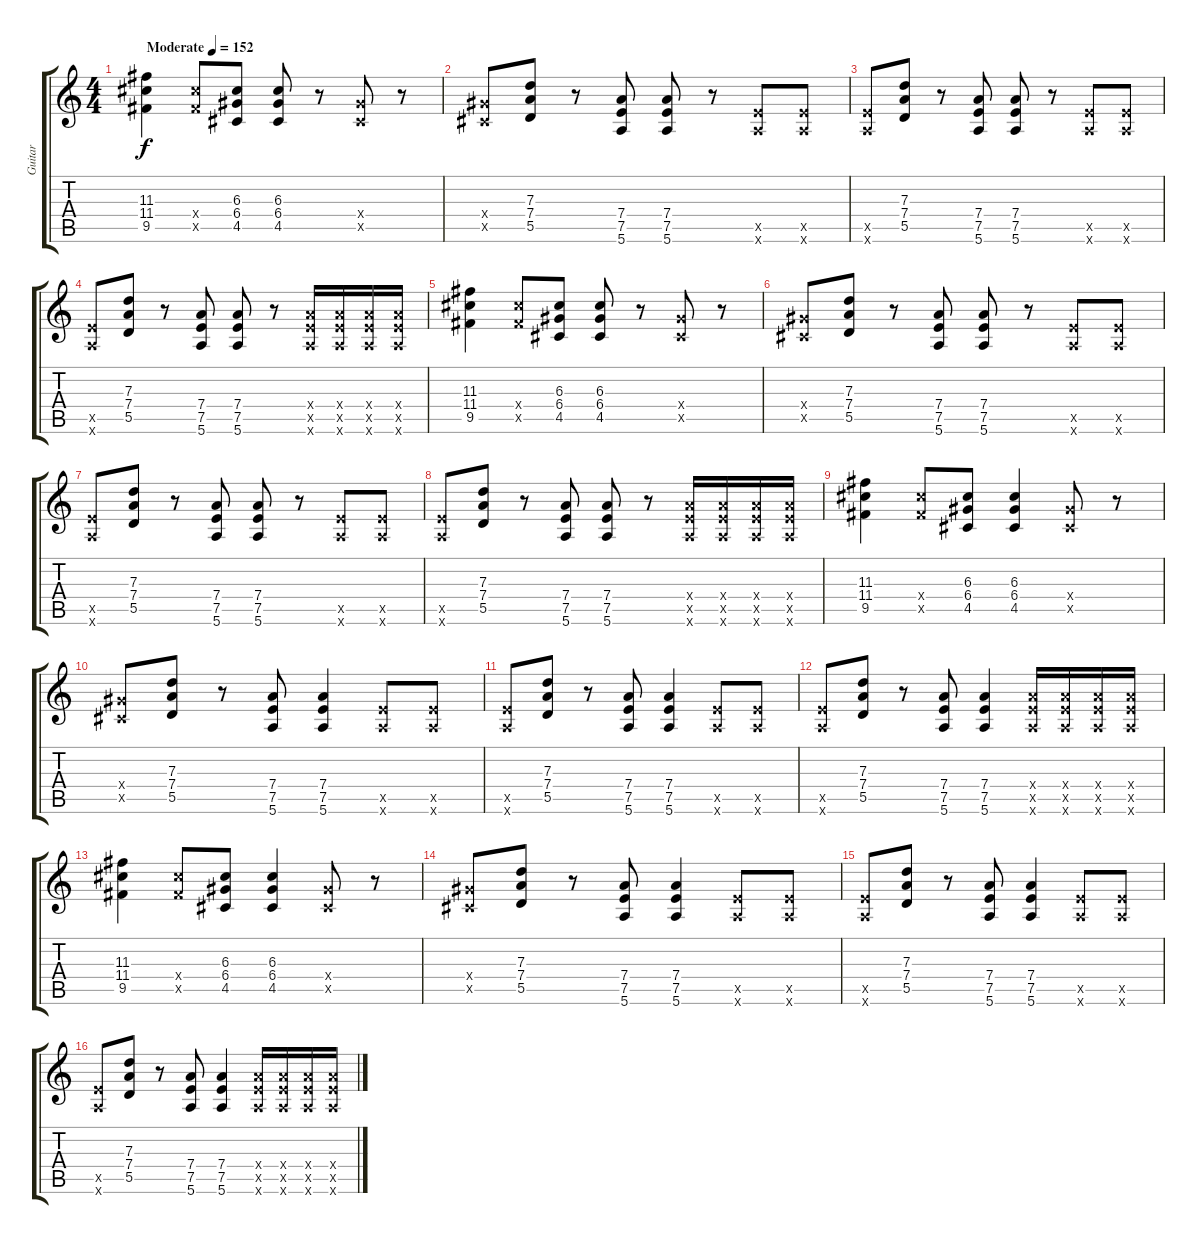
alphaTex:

\track ("Guitar" "Guitar") {instrument overdrivenguitar}
\staff {score tabs}
\tuning (E4 B3 G3 D3 A2 E2) {hide}
\ts (4 4)
\tempo (152 "Moderate")
\clef g2
\ks c
(11.3 11.4 9.5).4{dy f instrument overdrivenguitar} (11.4{x} 9.5{x}).8 (6.3 6.4 4.5).8 (6.3 6.4 4.5).8 r.8 (6.4{x} 4.5{x}).8 r.8 |
(6.4{x} 4.5{x}).8 (7.3 7.4 5.5).8 r.8 (7.4 7.5 5.6).8 (7.4 7.5 5.6).8 r.8 (7.5{x} 5.6{x}).8 (7.5{x} 5.6{x}).8 |
(7.5{x} 5.6{x}).8 (7.3 7.4 5.5).8 r.8 (7.4 7.5 5.6).8 (7.4 7.5 5.6).8 r.8 (7.5{x} 5.6{x}).8 (7.5{x} 5.6{x}).8 |
(7.5{x} 5.6{x}).8 (7.3 7.4 5.5).8 r.8 (7.4 7.5 5.6).8 (7.4 7.5 5.6).8 r.8 (7.4{x} 7.5{x} 5.6{x}).16 (7.4{x} 7.5{x} 5.6{x}).16 (7.4{x} 7.5{x} 5.6{x}).16 (7.4{x} 7.5{x} 5.6{x}).16 |
(11.3 11.4 9.5).4 (11.4{x} 9.5{x}).8 (6.3 6.4 4.5).8 (6.3 6.4 4.5).8 r.8 (6.4{x} 4.5{x}).8 r.8 |
(6.4{x} 4.5{x}).8 (7.3 7.4 5.5).8 r.8 (7.4 7.5 5.6).8 (7.4 7.5 5.6).8 r.8 (7.5{x} 5.6{x}).8 (7.5{x} 5.6{x}).8 |
(7.5{x} 5.6{x}).8 (7.3 7.4 5.5).8 r.8 (7.4 7.5 5.6).8 (7.4 7.5 5.6).8 r.8 (7.5{x} 5.6{x}).8 (7.5{x} 5.6{x}).8 |
(7.5{x} 5.6{x}).8 (7.3 7.4 5.5).8 r.8 (7.4 7.5 5.6).8 (7.4 7.5 5.6).8 r.8 (7.4{x} 7.5{x} 5.6{x}).16 (7.4{x} 7.5{x} 5.6{x}).16 (7.4{x} 7.5{x} 5.6{x}).16 (7.4{x} 7.5{x} 5.6{x}).16 |
(11.3 11.4 9.5).4 (11.4{x} 9.5{x}).8 (6.3 6.4 4.5).8 (6.3 6.4 4.5).4 (6.4{x} 4.5{x}).8 r.8 |
(6.4{x} 4.5{x}).8 (7.3 7.4 5.5).8 r.8 (7.4 7.5 5.6).8 (7.4 7.5 5.6).4 (7.5{x} 5.6{x}).8 (7.5{x} 5.6{x}).8 |
(7.5{x} 5.6{x}).8 (7.3 7.4 5.5).8 r.8 (7.4 7.5 5.6).8 (7.4 7.5 5.6).4 (7.5{x} 5.6{x}).8 (7.5{x} 5.6{x}).8 |
(7.5{x} 5.6{x}).8 (7.3 7.4 5.5).8 r.8 (7.4 7.5 5.6).8 (7.4 7.5 5.6).4 (7.4{x} 7.5{x} 5.6{x}).16 (7.4{x} 7.5{x} 5.6{x}).16 (7.4{x} 7.5{x} 5.6{x}).16 (7.4{x} 7.5{x} 5.6{x}).16 |
(11.3 11.4 9.5).4 (11.4{x} 9.5{x}).8 (6.3 6.4 4.5).8 (6.3 6.4 4.5).4 (6.4{x} 4.5{x}).8 r.8 |
(6.4{x} 4.5{x}).8 (7.3 7.4 5.5).8 r.8 (7.4 7.5 5.6).8 (7.4 7.5 5.6).4 (7.5{x} 5.6{x}).8 (7.5{x} 5.6{x}).8 |
(7.5{x} 5.6{x}).8 (7.3 7.4 5.5).8 r.8 (7.4 7.5 5.6).8 (7.4 7.5 5.6).4 (7.5{x} 5.6{x}).8 (7.5{x} 5.6{x}).8 |
(7.5{x} 5.6{x}).8 (7.3 7.4 5.5).8 r.8 (7.4 7.5 5.6).8 (7.4 7.5 5.6).4 (7.4{x} 7.5{x} 5.6{x}).16 (7.4{x} 7.5{x} 5.6{x}).16 (7.4{x} 7.5{x} 5.6{x}).16 (7.4{x} 7.5{x} 5.6{x}).16
